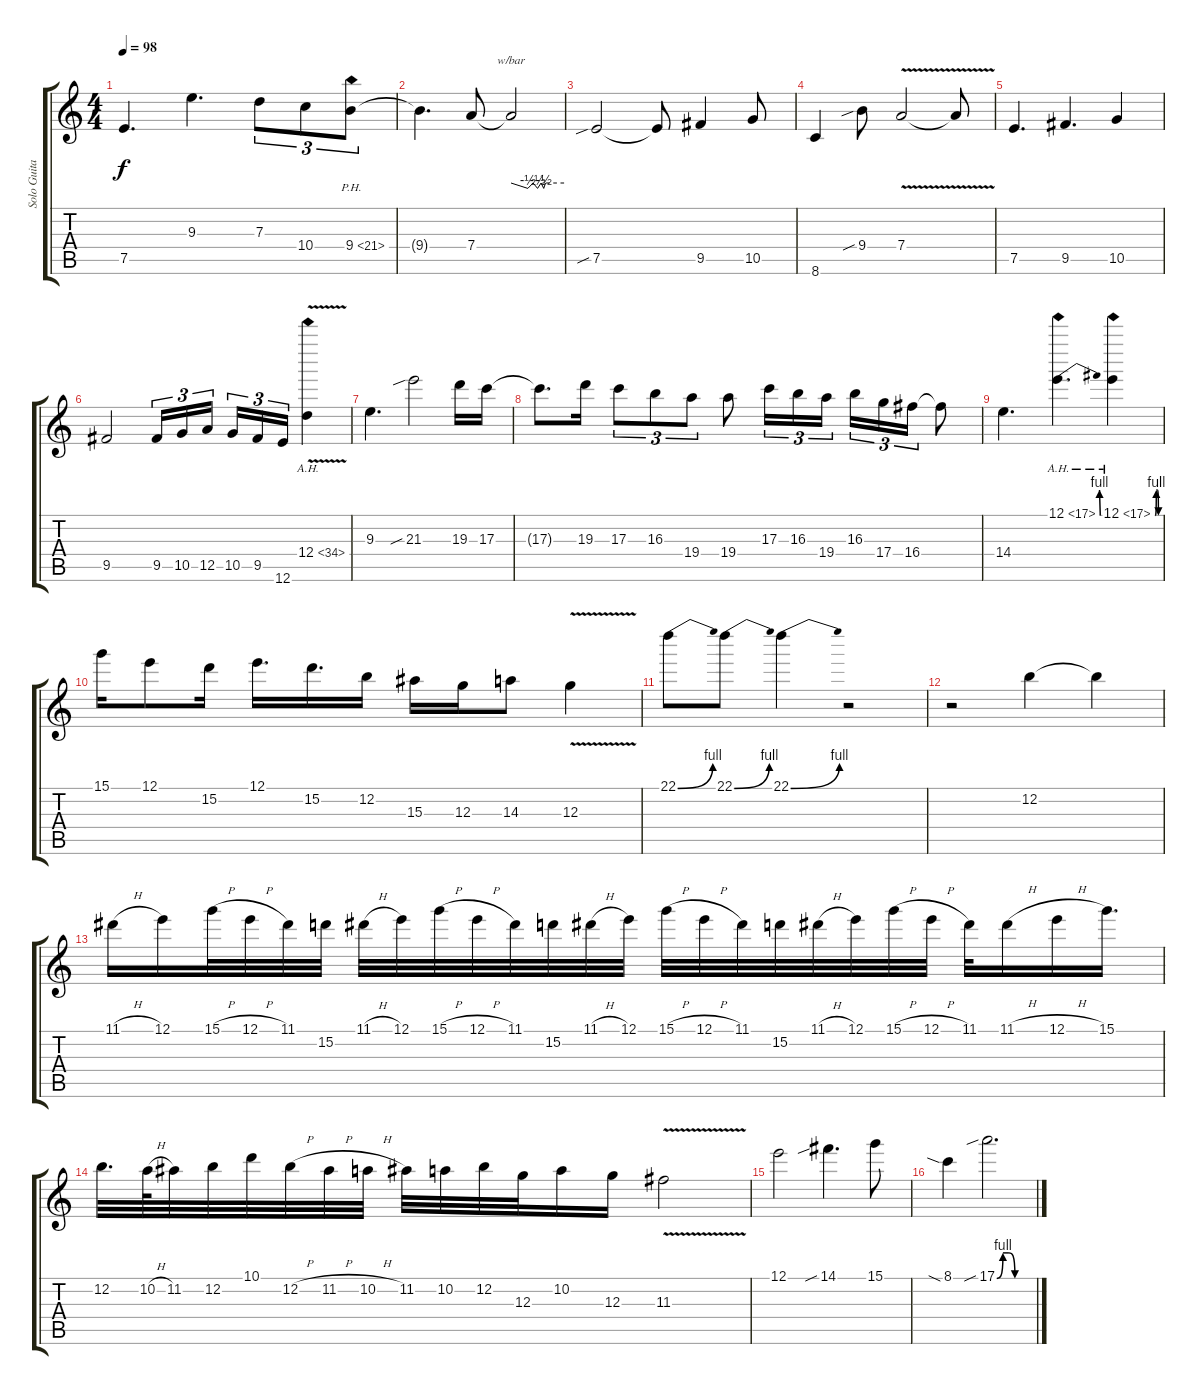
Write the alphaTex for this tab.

\track ("Solo Guitar" "Solo Guita") {instrument distortionguitar}
\staff {score tabs}
\tuning (E4 B3 G3 D3 A2 E2) {hide}
\ts (4 4)
\tempo 98
\clef g2
\ks c
7.5.4{d dy f} 9.3.4{d} 7.3.8{tu (3 2)} 10.4.8{tu (3 2)} 9.4{ph 12}.8{tu (3 2)} |
9.4{t}.4{d} 7.4.8 7.4{t}.2{tbe (custom default 0 0 19 -2 25 0 30 -2 34 0 37 -2 39 0 60 0)} |
7.5{sib}.2 7.5{t}.8 9.5.4 10.5.8 |
8.6.4 9.4{sib}.8 7.4{v}.2 7.4{t}.8 |
7.5.4{d} 9.5.4{d} 10.5.4 |
9.5.2 9.5.16{tu (3 2)} 10.5.16{tu (3 2)} 12.5.16{tu (3 2) beam splitsecondary} 10.5.16{tu (3 2)} 9.5.16{tu (3 2)} 12.6.16{tu (3 2)} 12.4{ah 22 v}.4 |
9.3.4{d} 21.3{sib}.2 19.3.16 17.3.16 |
17.3{t}.8{d} 19.3.16 17.3.8{tu (3 2)} 16.3.8{tu (3 2)} 19.4.8{tu (3 2)} 19.4.8 17.3.16{tu (3 2)} 16.3.16{tu (3 2)} 19.4.16{tu (3 2)} 16.3.16{tu (3 2)} 17.4.16{tu (3 2)} 16.4.16{tu (3 2)} 16.4{t}.8 |
14.4.4{d} 12.1{be (bend 0 0 60 4) ah 5}.4{d} 12.1{be (custom 0 0 15 4 30 4 45 0 60 0) ah 5}.4 |
15.1.16 12.1.8 15.2.16 12.1.16{d} 15.2.16{d} 12.2.16 15.3.16 12.3.16 14.3.8 12.3{v}.4 |
22.1{be (bend 0 0 60 4)}.8 22.1{be (bend 0 0 60 4)}.8 22.1{be (bend 0 0 60 4)}.4 r.2 |
r.2 12.2.4 12.2{t}.4 |
11.1{h}.16 12.1.16 15.1{h}.32 12.1{h}.32 11.1.32 15.2.32 11.1{h}.32 12.1.32 15.1{h}.32 12.1{h}.32 11.1.32 15.2.32 11.1{h}.32 12.1.32 15.1{h}.32 12.1{h}.32 11.1.32 15.2.32 11.1{h}.32 12.1.32 15.1{h}.32 12.1{h}.32 11.1.32 11.1{h}.16 12.1{h}.16 15.1.16{d} |
12.2.32{d} 10.2{h}.64 11.2.32 12.2.32 10.1.32 12.2{h}.32 11.2{h}.32 10.2{h}.32 11.2.32 10.2.32 12.2.32 12.3.32 10.2.16 12.3.16 11.3{v}.2 |
12.1.2 14.1{sib}.4{d} 15.1.8 |
8.1{sia}.4 17.1{be (custom 0 0 10 4 20 4 30 0 60 0) sib}.2{d}
